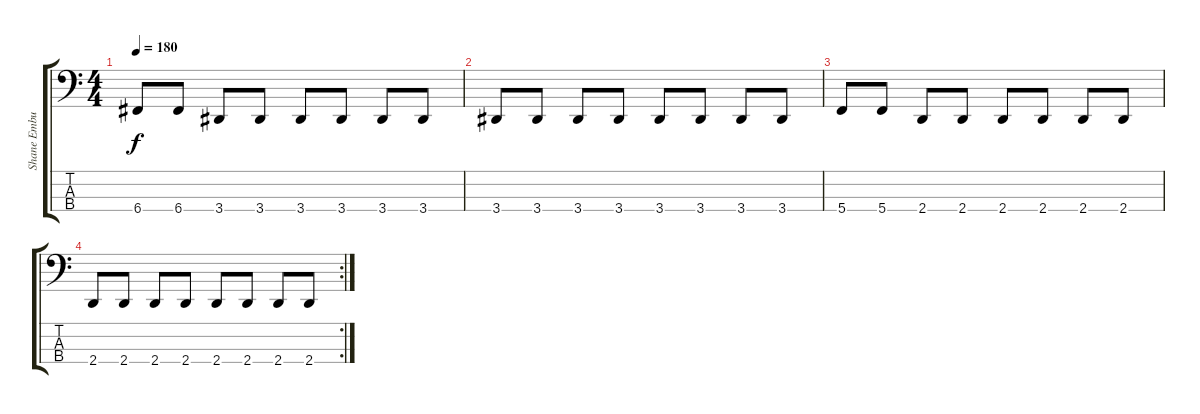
\track ("Shane Embury" "Shane Embu") {instrument electricbasspick}
\staff {score tabs}
\tuning (F2 C2 G1 C1) {hide}
\ts (4 4)
\tempo 180
\clef f4
\ks c
6.4.8{dy f} 6.4.8 3.4.8 3.4.8 3.4.8 3.4.8 3.4.8 3.4.8 |
3.4.8 3.4.8 3.4.8 3.4.8 3.4.8 3.4.8 3.4.8 3.4.8 |
5.4.8 5.4.8 2.4.8 2.4.8 2.4.8 2.4.8 2.4.8 2.4.8 |
\rc 2
2.4.8 2.4.8 2.4.8 2.4.8 2.4.8 2.4.8 2.4.8 2.4.8
